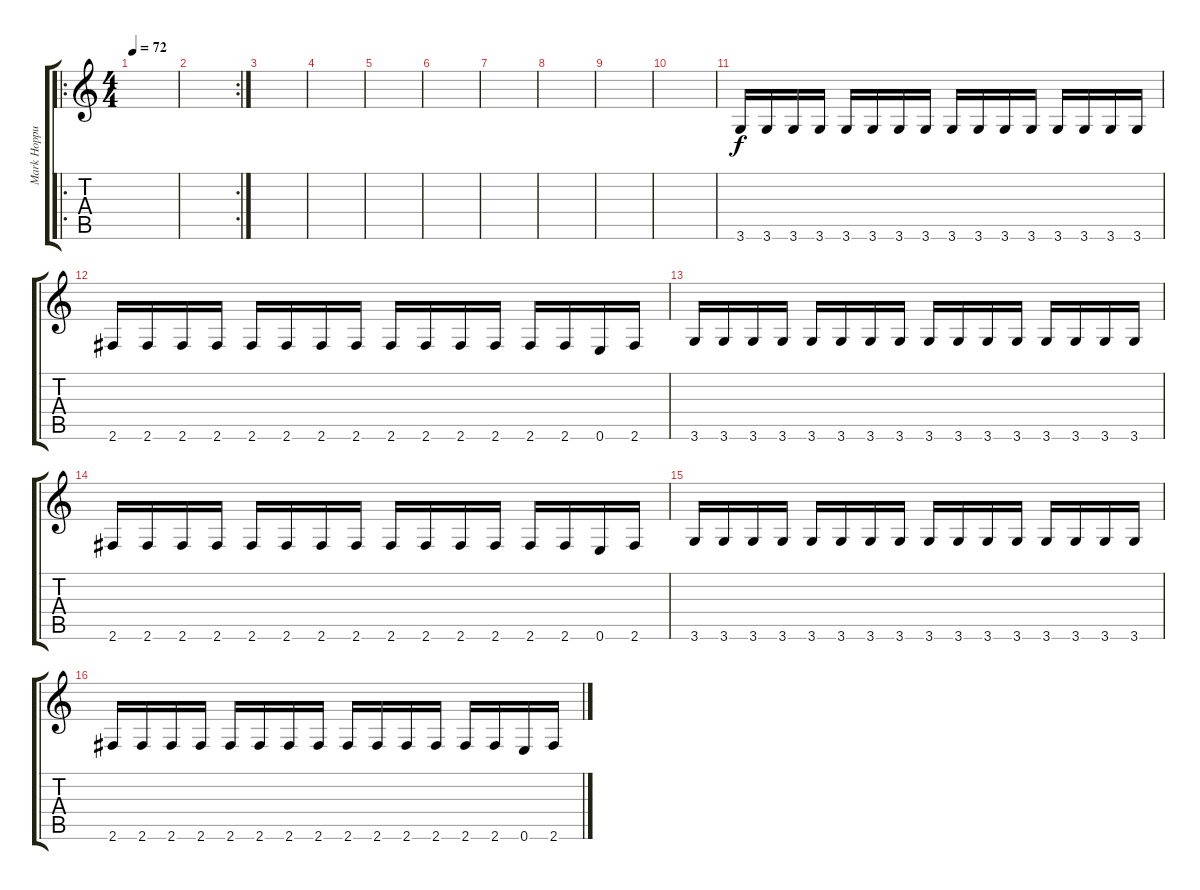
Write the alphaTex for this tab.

\track ("Mark Hoppus" "Mark Hoppu") {instrument electricbasspick}
\staff {score tabs}
\tuning (E4 B3 G3 D3 A2 E2) {hide}
\ro
\ts (4 4)
\tempo 72
\clef g2
\ks c
|
\rc 2
|
|
|
|
|
|
|
|
|
3.6.16 3.6.16 3.6.16 3.6.16 3.6.16 3.6.16 3.6.16 3.6.16 3.6.16 3.6.16 3.6.16 3.6.16 3.6.16 3.6.16 3.6.16 3.6.16 |
2.6.16 2.6.16 2.6.16 2.6.16 2.6.16 2.6.16 2.6.16 2.6.16 2.6.16 2.6.16 2.6.16 2.6.16 2.6.16 2.6.16 0.6.16 2.6.16 |
3.6.16 3.6.16 3.6.16 3.6.16 3.6.16 3.6.16 3.6.16 3.6.16 3.6.16 3.6.16 3.6.16 3.6.16 3.6.16 3.6.16 3.6.16 3.6.16 |
2.6.16 2.6.16 2.6.16 2.6.16 2.6.16 2.6.16 2.6.16 2.6.16 2.6.16 2.6.16 2.6.16 2.6.16 2.6.16 2.6.16 0.6.16 2.6.16 |
3.6.16 3.6.16 3.6.16 3.6.16 3.6.16 3.6.16 3.6.16 3.6.16 3.6.16 3.6.16 3.6.16 3.6.16 3.6.16 3.6.16 3.6.16 3.6.16 |
2.6.16 2.6.16 2.6.16 2.6.16 2.6.16 2.6.16 2.6.16 2.6.16 2.6.16 2.6.16 2.6.16 2.6.16 2.6.16 2.6.16 0.6.16 2.6.16
